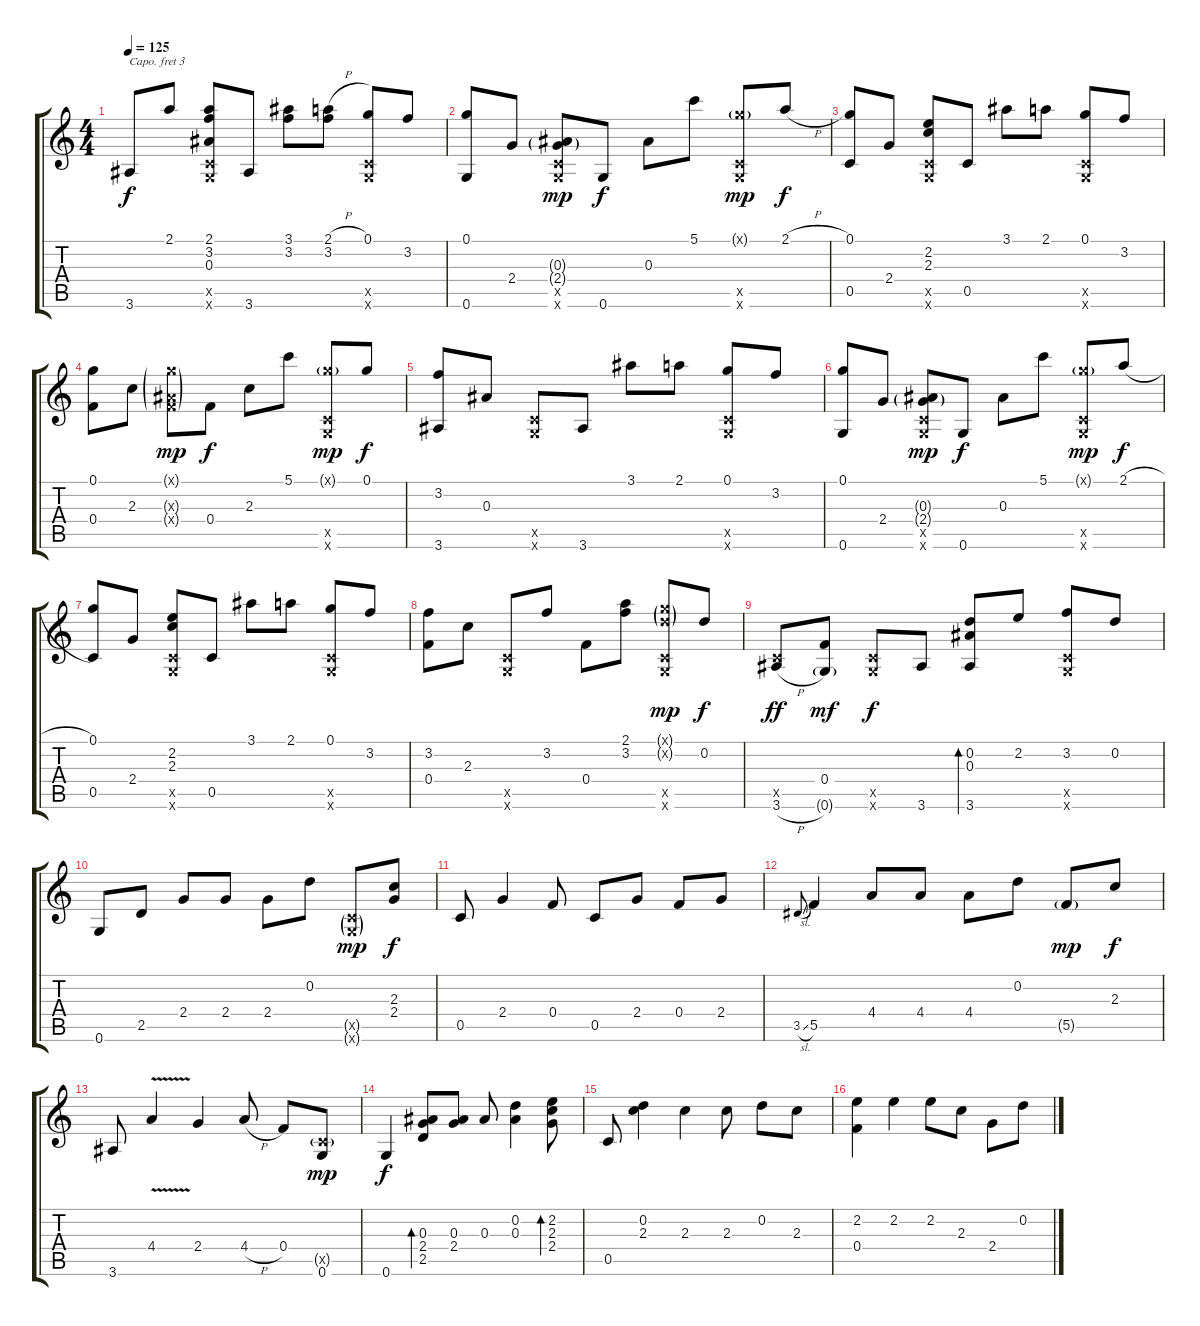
\track (" " " ") {instrument acousticguitarsteel}
\staff {score tabs}
\capo 3
\tuning (E4 B3 G3 D3 A2 E2) {hide}
\ts (4 4)
\tempo 125
\clef g2
\ks c
3.6.8{dy f} 2.1.8 (2.1 3.2 0.3 0.5{x} 0.6{x}).8 3.6.8 (3.1 3.2).8 (2.1{h} 3.2).8 (0.1 0.5{x} 0.6{x}).8 3.2.8 |
(0.1 0.6).8 2.4.8 (0.3{g} 2.4{g} 0.5{x} 0.6{x}).8{dy mp} 0.6.8{dy f} 0.3.8 5.1.8 (0.1{g x} 0.5{x} 0.6{x}).8{dy mp} 2.1{h}.8{dy f} |
(0.1 0.5).8 2.4.8 (2.2 2.3 0.5{x} 0.6{x}).8 0.5.8 3.1.8 2.1.8 (0.1 0.5{x} 0.6{x}).8 3.2.8 |
(0.1 0.4).8 2.3.8 (0.1{g x} 0.3{g x} 0.4{g x}).8{dy mp} 0.4.8{dy f} 2.3.8 5.1.8 (0.1{g x} 0.5{x} 0.6{x}).8{dy mp} 0.1.8{dy f} |
(3.2 3.6).8 0.3.8 (0.5{x} 0.6{x}).8 3.6.8 3.1.8 2.1.8 (0.1 0.5{x} 0.6{x}).8 3.2.8 |
(0.1 0.6).8 2.4.8 (0.3{g} 2.4{g} 0.5{x} 0.6{x}).8{dy mp} 0.6.8{dy f} 0.3.8 5.1.8 (0.1{g x} 0.5{x} 0.6{x}).8{dy mp} 2.1{h}.8{dy f} |
(0.1 0.5).8 2.4.8 (2.2 2.3 0.5{x} 0.6{x}).8 0.5.8 3.1.8 2.1.8 (0.1 0.5{x} 0.6{x}).8 3.2.8 |
(3.2 0.4).8 2.3.8 (0.5{x} 0.6{x}).8 3.2.8 0.4.8 (2.1 3.2).8 (0.1{g x} 0.2{g x} 0.5{x} 0.6{x}).8{dy mp} 0.2.8{dy f} |
(0.5{x} 3.6{h}).8{dy ff} (0.4 0.6{g}).8{dy mf} (0.5{x} 0.6{x}).8{dy f} 3.6.8 (0.2 0.3 3.6).8{bd 240} 2.2.8 (3.2 0.5{x} 0.6{x}).8 0.2.8 |
0.6.8 2.5.8 2.4.8 2.4.8 2.4.8 0.2.8 (0.5{g x} 0.6{g x}).8{dy mp} (2.3 2.4).8{dy f} |
0.5.8 2.4.4 0.4.8 0.5.8 2.4.8 0.4.8 2.4.8 |
3.5{sl}.8{gr onbeat} 5.5.4 4.4.8 4.4.8 4.4.8 0.2.8 5.5{g}.8{dy mp} 2.3.8{dy f} |
3.6.8 4.4{v}.4 2.4.4 4.4{h}.8 0.4.8 (0.5{g x} 0.6).8{dy mp} |
0.6.4{dy f} (0.3 2.4 2.5).8{bd 480} (0.3 2.4).8 0.3.8 (0.2 0.3).4 (2.2 2.3 2.4).8{bd 480} |
0.5.8 (0.2 2.3).4 2.3.4 2.3.8 0.2.8 2.3.8 |
(2.2 0.4).4 2.2.4 2.2.8 2.3.8 2.4.8 0.2.8
